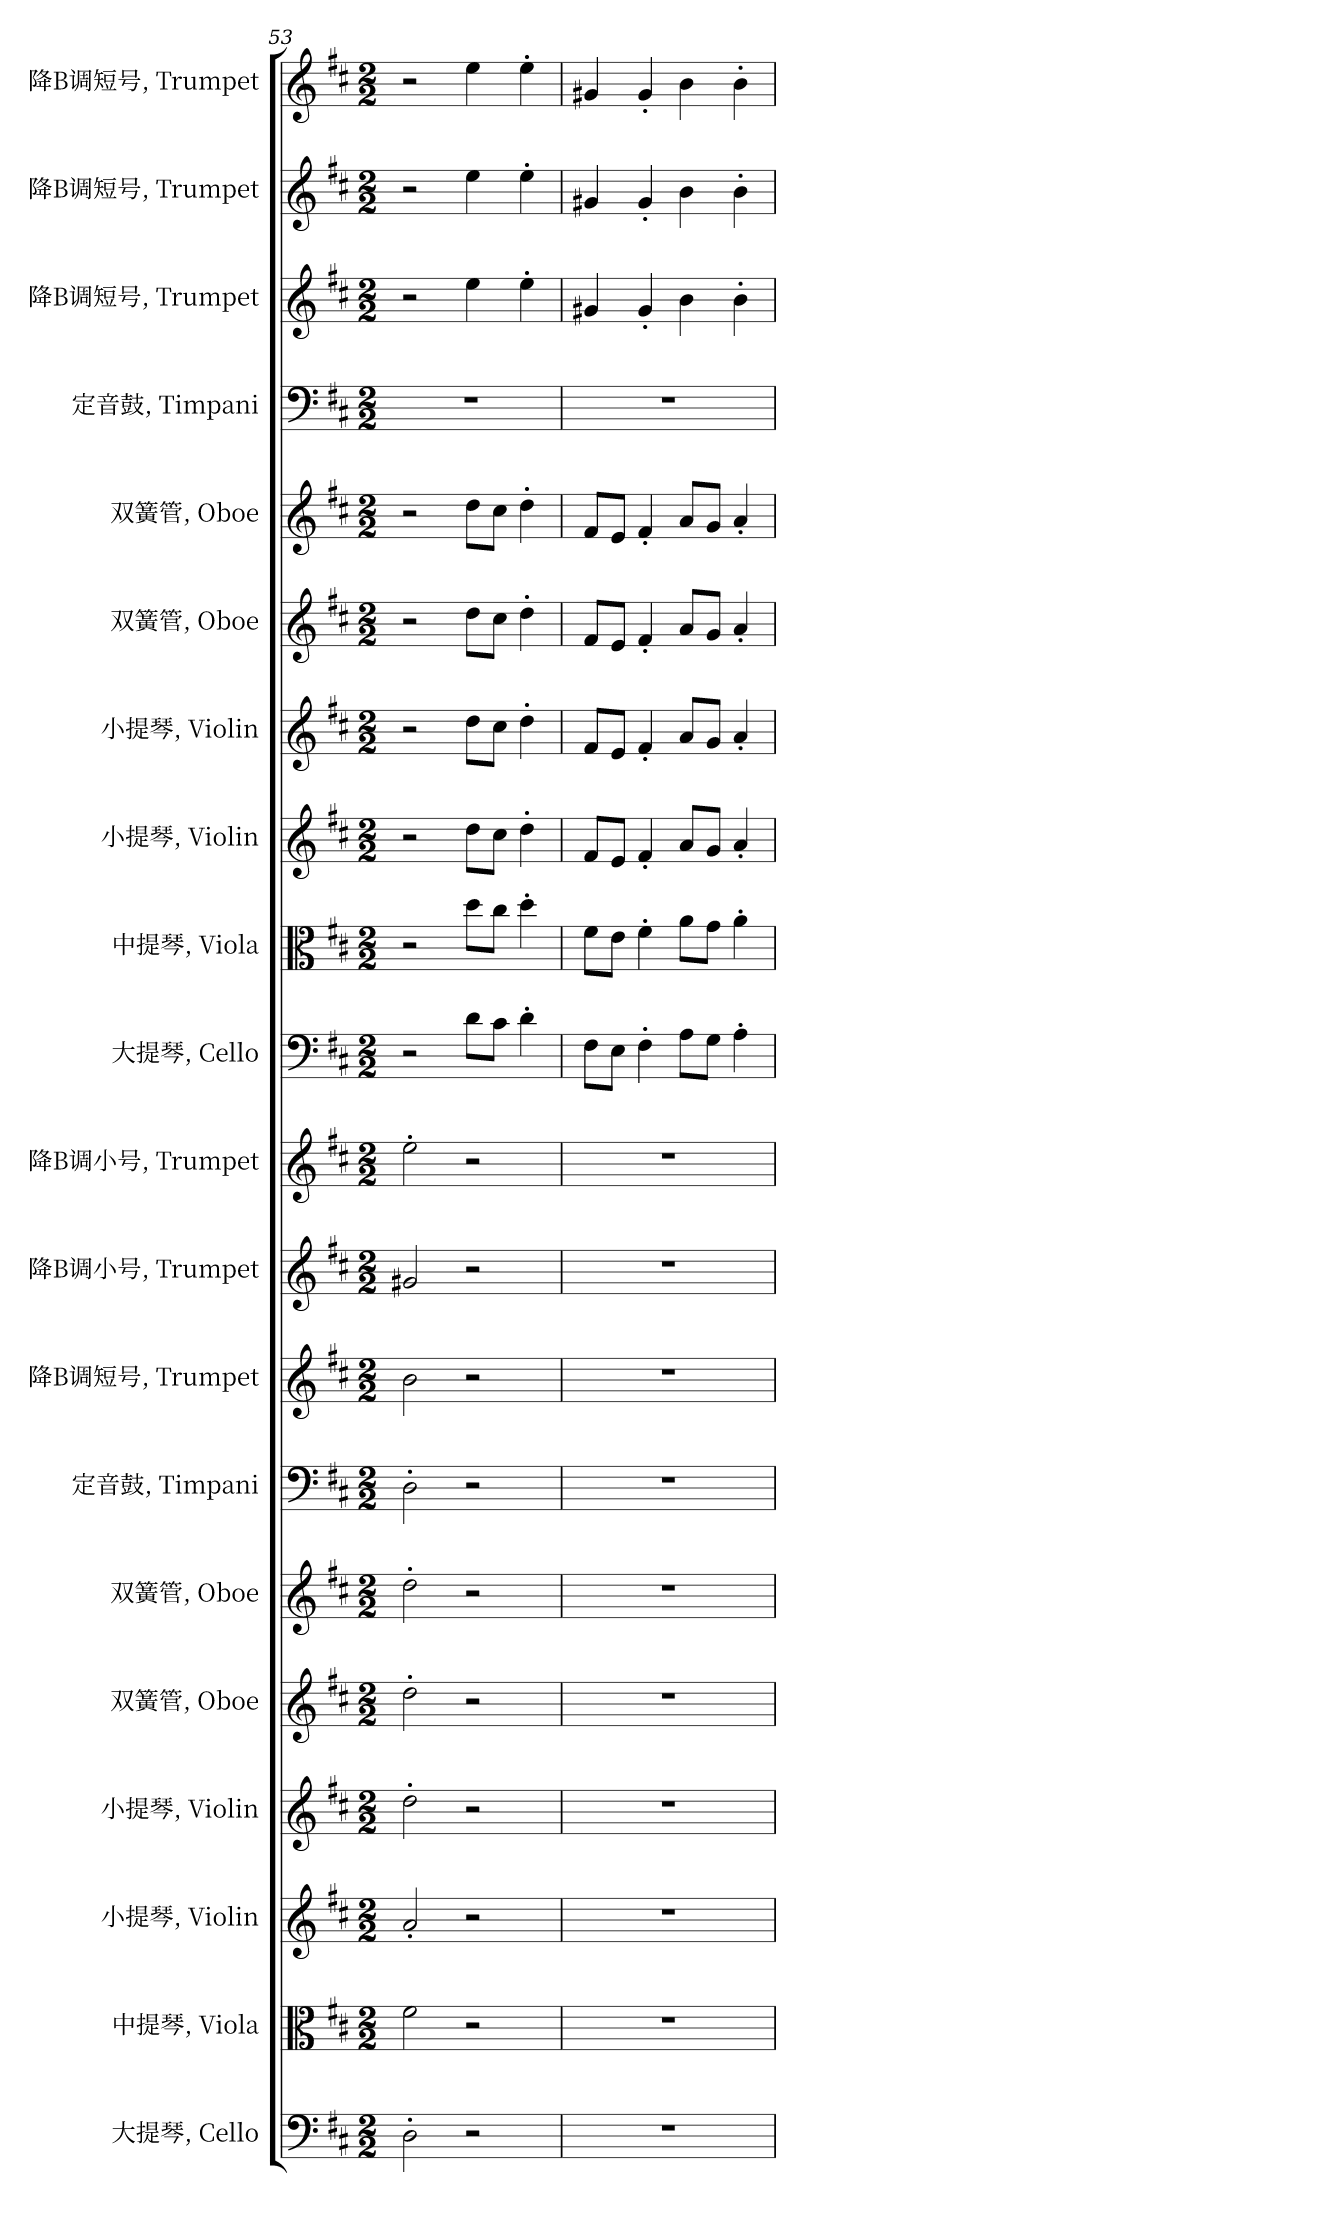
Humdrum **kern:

**kern	**kern	**kern	**kern	**kern	**kern	**kern	**kern	**kern	**kern	**kern	**kern	**kern	**kern	**kern	**kern	**kern	**kern	**kern	**kern
*part20	*part19	*part18	*part17	*part16	*part15	*part14	*part13	*part12	*part11	*part10	*part9	*part8	*part7	*part6	*part5	*part4	*part3	*part2	*part1
*staff20	*staff19	*staff18	*staff17	*staff16	*staff15	*staff14	*staff13	*staff12	*staff11	*staff10	*staff9	*staff8	*staff7	*staff6	*staff5	*staff4	*staff3	*staff2	*staff1
*I"大提琴, Cello	*I"中提琴, Viola	*I"小提琴, Violin	*I"小提琴, Violin	*I"双簧管, Oboe	*I"双簧管, Oboe	*I"定音鼓, Timpani	*I"降B调短号, Trumpet	*I"降B调小号, Trumpet	*I"降B调小号, Trumpet	*I"大提琴, Cello	*I"中提琴, Viola	*I"小提琴, Violin	*I"小提琴, Violin	*I"双簧管, Oboe	*I"双簧管, Oboe	*I"定音鼓, Timpani	*I"降B调短号, Trumpet	*I"降B调短号, Trumpet	*I"降B调短号, Trumpet
*	*I'Vla.	*I'Vln.	*I'Vln.	*I'Ob.	*I'Ob.	*I'Timp.	*	*I'B♭ Tpt.	*I'B♭ Tpt.	*	*I'Vla.	*I'Vln.	*I'Vln.	*I'Ob.	*I'Ob.	*I'Timp.	*	*	*
*clefF4	*clefC3	*clefG2	*clefG2	*clefG2	*clefG2	*clefF4	*clefG2	*clefG2	*clefG2	*clefF4	*clefC3	*clefG2	*clefG2	*clefG2	*clefG2	*clefF4	*clefG2	*clefG2	*clefG2
*	*	*	*	*	*	*	*ITrd1c2	*ITrd1c2	*ITrd1c2	*	*	*	*	*	*	*	*ITrd1c2	*ITrd1c2	*ITrd1c2
*k[f#c#]	*k[f#c#]	*k[f#c#]	*k[f#c#]	*k[f#c#]	*k[f#c#]	*k[f#c#]	*k[]	*k[]	*k[]	*k[f#c#]	*k[f#c#]	*k[f#c#]	*k[f#c#]	*k[f#c#]	*k[f#c#]	*k[f#c#]	*k[]	*k[]	*k[]
*M2/2	*M2/2	*M2/2	*M2/2	*M2/2	*M2/2	*M2/2	*M2/2	*M2/2	*M2/2	*M2/2	*M2/2	*M2/2	*M2/2	*M2/2	*M2/2	*M2/2	*M2/2	*M2/2	*M2/2
=53	=53	=53	=53	=53	=53	=53	=53	=53	=53	=53	=53	=53	=53	=53	=53	=53	=53	=53	=53
2D'\	2f#\	2a'/	2dd'\	2dd'\	2dd'\	2D'\	2a\	2f#X/	2dd'\	2r	2r	2r	2r	2r	2r	1r	2r	2r	2r
2r	2r	2r	2r	2r	2r	2r	2r	2r	2r	8d\L	8dd\L	8dd\L	8dd\L	8dd\L	8dd\L	.	4dd\	4dd\	4dd\
.	.	.	.	.	.	.	.	.	.	8c#\J	8cc#\J	8cc#\J	8cc#\J	8cc#\J	8cc#\J	.	.	.	.
.	.	.	.	.	.	.	.	.	.	4d'\	4dd'\	4dd'\	4dd'\	4dd'\	4dd'\	.	4dd'\	4dd'\	4dd'\
!!LO:PB:g=z
=54	=54	=54	=54	=54	=54	=54	=54	=54	=54	=54	=54	=54	=54	=54	=54	=54	=54	=54	=54
1r	1r	1r	1r	1r	1r	1r	1r	1r	1r	8F#\L	8f#\L	8f#/L	8f#/L	8f#/L	8f#/L	1r	4f#X/	4f#X/	4f#X/
.	.	.	.	.	.	.	.	.	.	8E\J	8e\J	8e/J	8e/J	8e/J	8e/J	.	.	.	.
.	.	.	.	.	.	.	.	.	.	4F#'\	4f#'\	4f#'/	4f#'/	4f#'/	4f#'/	.	4f#'/	4f#'/	4f#'/
.	.	.	.	.	.	.	.	.	.	8A\L	8a\L	8a/L	8a/L	8a/L	8a/L	.	4a\	4a\	4a\
.	.	.	.	.	.	.	.	.	.	8G\J	8g\J	8g/J	8g/J	8g/J	8g/J	.	.	.	.
.	.	.	.	.	.	.	.	.	.	4A'\	4a'\	4a'/	4a'/	4a'/	4a'/	.	4a'\	4a'\	4a'\
=	=	=	=	=	=	=	=	=	=	=	=	=	=	=	=	=	=	=	=
*-	*-	*-	*-	*-	*-	*-	*-	*-	*-	*-	*-	*-	*-	*-	*-	*-	*-	*-	*-
